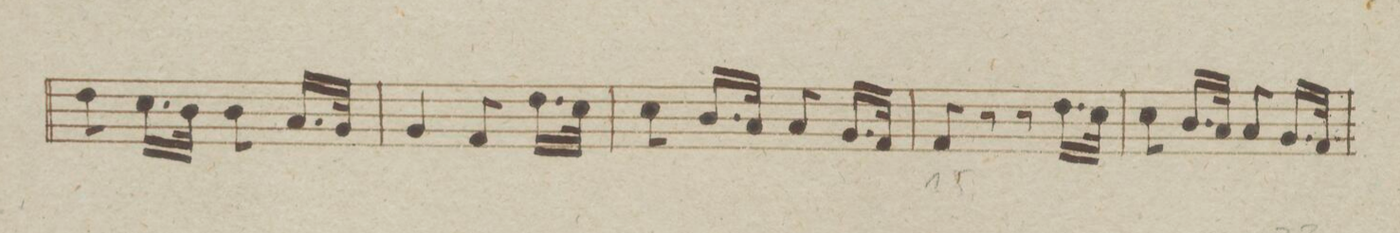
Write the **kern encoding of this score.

**kern
*I"Organo.
*clefF4
*k[b-e-]
*M2/4
8F\
16.E-\LL
32D\JJk
8D\
16.C/LL
32BB-/JJk
=13
4BB-/
8AA/
16.F\LL
32E-\JJk
=14
8E-\
16.D/LL
32C/JJk
8C/
16.BB-/LL
32AA/JJk
=15
8AA/
8r
8r
16.F\LL
32E-\JJk
=16
8E-\
16.D/LL
32C/JJk
8C/
16.BB-/LL
32AA/JJk
=17
*-
